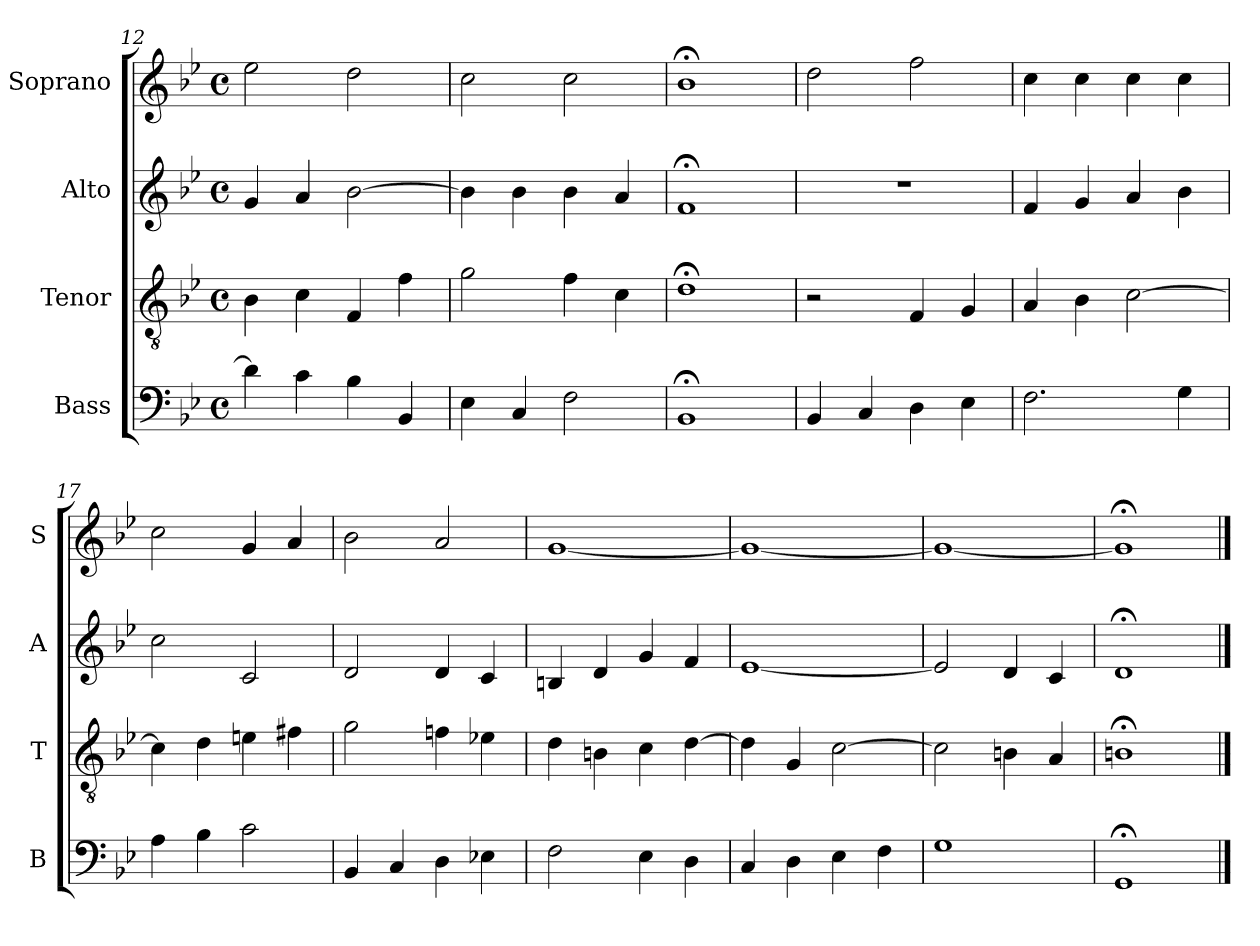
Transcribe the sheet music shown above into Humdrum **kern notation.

**kern	**kern	**kern	**kern
*part4	*part3	*part2	*part1
*staff4	*staff3	*staff2	*staff1
*I"Bass	*I"Tenor	*I"Alto	*I"Soprano
*I'B	*I'T	*I'A	*I'S
*clefF4	*clefGv2	*clefG2	*clefG2
*k[b-e-]	*k[b-e-]	*k[b-e-]	*k[b-e-]
*g:	*g:	*g:	*g:
*M4/4	*M4/4	*M4/4	*M4/4
*met(c)	*met(c)	*met(c)	*met(c)
=12	=12	=12	=12
4d]	4B-	4g	2ee-
4c	4c	4a	.
4B-	4F	[2b-	2dd
4BB-	4f	.	.
=13	=13	=13	=13
4E-	2g	4b-]	2cc
4C	.	4b-	.
2F	4f	4b-	2cc
.	4c	4a	.
=14	=14	=14	=14
1BB-;<	1d;<	1f;<	1b-;<
=15	=15	=15	=15
4BB-	2r	1r	2dd
4C	.	.	.
4D	4F	.	2ff
4E-	4G	.	.
=16	=16	=16	=16
2.F	4A	4f	4cc
.	4B-	4g	4cc
.	[2c	4a	4cc
4G	.	4b-	4cc
=17	=17	=17	=17
4A	4c]	2cc	2cc
4B-	4d	.	.
2c	4en	2c	4g
.	4f#X	.	4a
=18	=18	=18	=18
4BB-	2g	2d	2b-
4C	.	.	.
4D	4fn	4d	2a
4E-X	4e-X	4c	.
=19	=19	=19	=19
2F	4d	4Bn	[1g
.	4Bni	4di	.
4E-	4ci	4gi	.
4D	[4d	4f	.
=20	=20	=20	=20
4C	4d]	[1e-	1g_
4D	4G	.	.
4E-	[2c	.	.
4F	.	.	.
=21	=21	=21	=21
1G	2c]	2e-]	1g_
.	4Bn	4d	.
.	4A	4c	.
=22	=22	=22	=22
1GG;<	1Bn;<	1d;<	1g;<]
==	==	==	==
*-	*-	*-	*-
